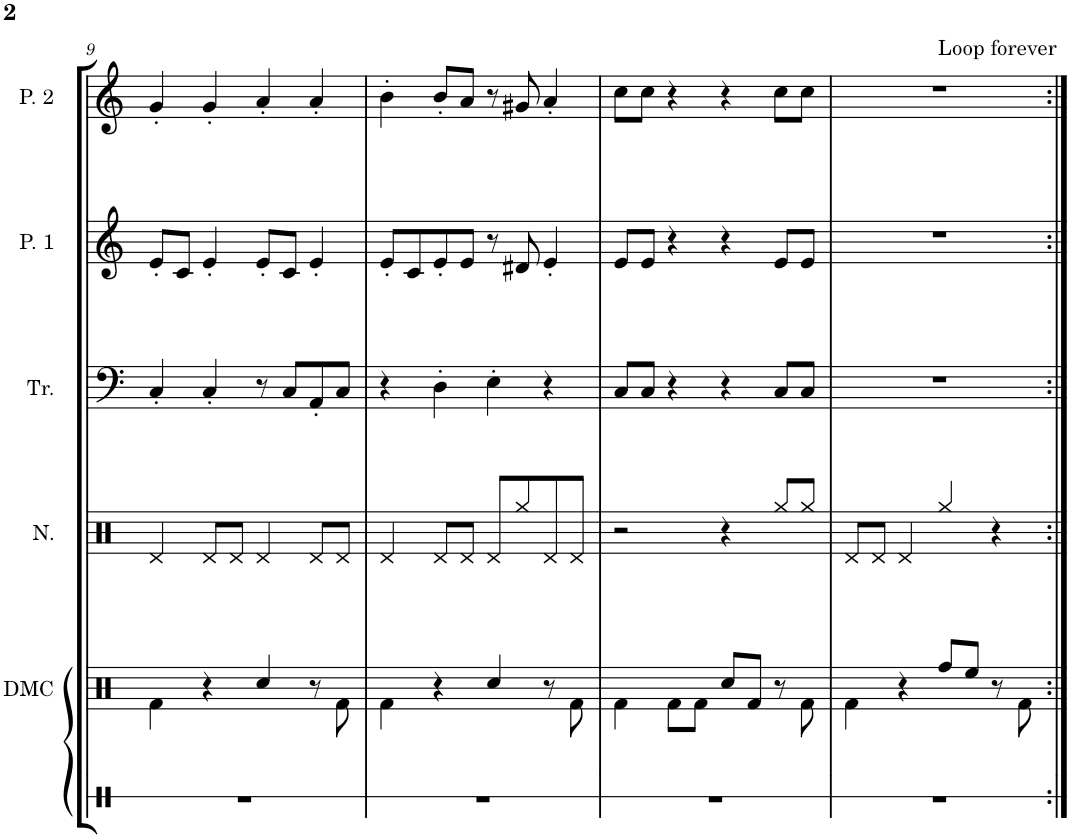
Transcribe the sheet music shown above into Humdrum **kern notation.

**kern	**kern	**kern	**kern	**kern	**kern
*part6	*part5	*part4	*part3	*part2	*part1
*staff6	*staff5	*staff4	*staff3	*staff2	*staff1
*I"Wood Blocks	*I"DMC	*I"Noise	*I"Triangle	*I"Pulse 1	*I"Pulse 2
*I'Wd Bl	*I'DMC	*I'N.	*I'Tr.	*I'P. 1	*I'P. 2
!!LO:PB:g=z
*clefX	*clefX	*clefX	*clefF4	*clefG2	*clefG2
*k[]	*k[]	*k[]	*k[]	*k[]	*k[]
*M2/2	*M2/2	*M2/2	*M2/2	*M2/2	*M2/2
*met(c|)	*met(c|)	*met(c|)	*met(c|)	*met(c|)	*met(c|)
=9	=9	=9	=9	=9	=9
1r	4Rf\	4Rd/	4C'/	8e'/L	4g'/
.	.	.	.	8c/J	.
.	4r	8Rd/L	4C'/	4e'/	4g'/
.	.	8Rd/J	.	.	.
.	4Rcc/	4Rd/	8r	8e'/L	4a'/
.	.	.	8C/L	8c/J	.
.	8r	8Rd/L	8AA'/	4e'/	4a'/
.	8Rf\	8Rd/J	8C/J	.	.
=10	=10	=10	=10	=10	=10
1r	4Rf\	4Rd/	4r	8e'/L	4b'\
.	.	.	.	8c/	.
.	4r	8Rd/L	4D'\	8e'/	8b'/L
.	.	8Rd/J	.	8e/J	8a/J
.	4Rcc/	8Rd/L	4E'\	8r	8r
.	.	8Rgg/	.	8d#X/	8g#X/
.	8r	8Rd/	4r	4e'/	4a'/
.	8Rf\	8Rd/J	.	.	.
=11	=11	=11	=11	=11	=11
1r	4Rf\	2r	8C/L	8e/L	8cc\L
.	.	.	8C/J	8e/J	8cc\J
.	8Rf\L	.	4r	4r	4r
.	8Rf\J	.	.	.	.
.	8Rcc/L	4r	4r	4r	4r
.	8Rf/J	.	.	.	.
.	8r	8Rgg/L	8C/L	8e/L	8cc\L
.	8Rf\	8Rgg/J	8C/J	8e/J	8cc\J
=12	=12	=12	=12	=12	=12
*	*	*	*	*	*^
1r	4Rf\	8Rd/L	1r	1r	1r	2ryy
.	.	8Rd/J	.	.	.	.
.	4r	4Rd/	.	.	.	.
!	!	!	!	!	!	!LO:TX:a:t=Loop forever
.	8Rff/L	4Rgg/	.	.	.	2ryy
.	8Ree/J	.	.	.	.	.
.	8r	4r	.	.	.	.
.	8Rf\	.	.	.	.	.
*	*	*	*	*	*v	*v
=:|!	=:|!	=:|!	=:|!	=:|!	=:|!
*-	*-	*-	*-	*-	*-
